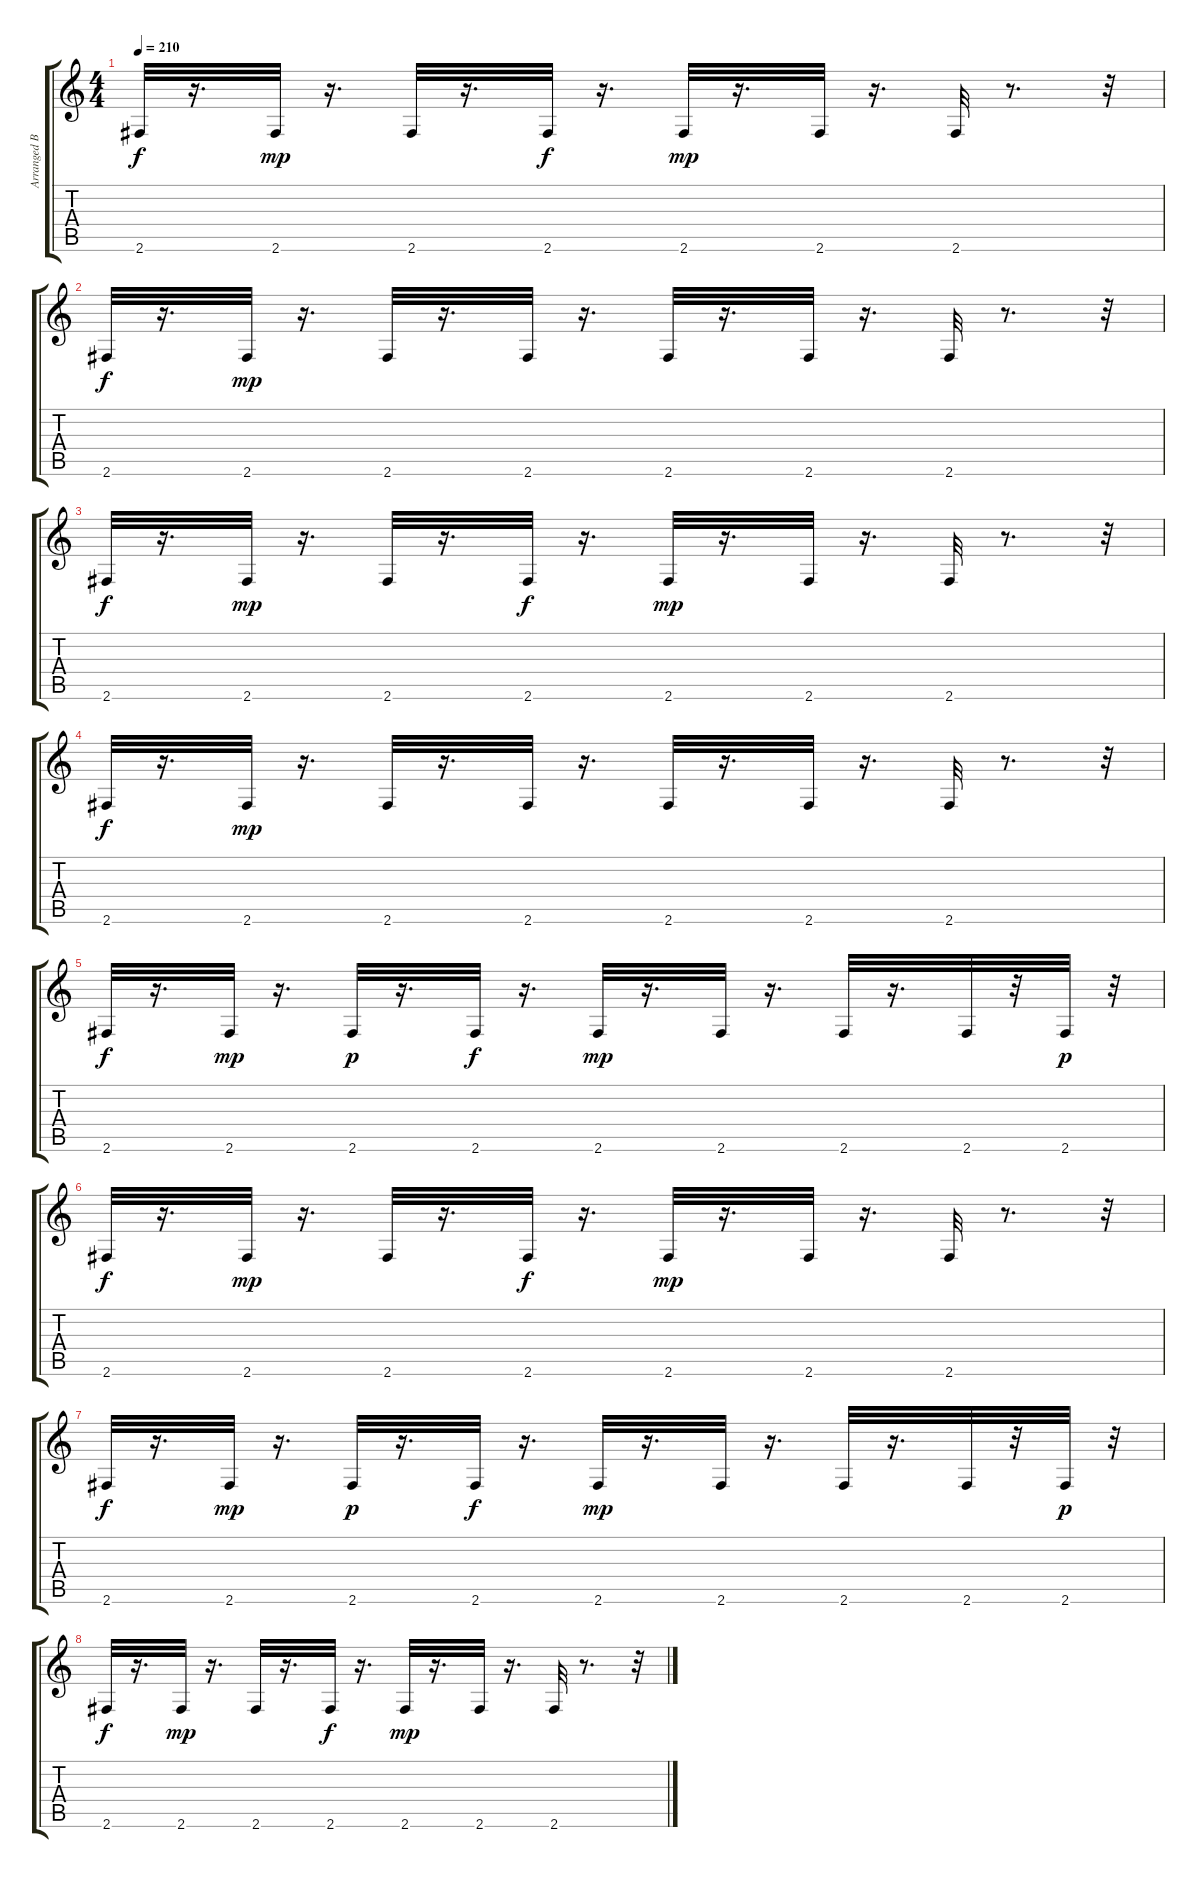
\track ("Arranged By" "Arranged B") {instrument acousticguitarnylon}
\staff {score tabs}
\tuning (E4 B3 G3 D3 A2 E2) {hide}
\ts (4 4)
\tempo 210
\clef g2
\ks c
2.6.32{dy f} r.16{d} 2.6.32{dy mp} r.16{d} 2.6.32 r.16{d} 2.6.32{dy f} r.16{d} 2.6.32{dy mp} r.16{d} 2.6.32 r.16{d} 2.6.32 r.8{d} r.32 |
2.6.32{dy f} r.16{d} 2.6.32{dy mp} r.16{d} 2.6.32 r.16{d} 2.6.32 r.16{d} 2.6.32 r.16{d} 2.6.32 r.16{d} 2.6.32 r.8{d} r.32 |
2.6.32{dy f} r.16{d} 2.6.32{dy mp} r.16{d} 2.6.32 r.16{d} 2.6.32{dy f} r.16{d} 2.6.32{dy mp} r.16{d} 2.6.32 r.16{d} 2.6.32 r.8{d} r.32 |
2.6.32{dy f} r.16{d} 2.6.32{dy mp} r.16{d} 2.6.32 r.16{d} 2.6.32 r.16{d} 2.6.32 r.16{d} 2.6.32 r.16{d} 2.6.32 r.8{d} r.32 |
2.6.32{dy f} r.16{d} 2.6.32{dy mp} r.16{d} 2.6.32{dy p} r.16{d} 2.6.32{dy f} r.16{d} 2.6.32{dy mp} r.16{d} 2.6.32 r.16{d} 2.6.32 r.16{d} 2.6.32 r.32 2.6.32{dy p} r.32 |
2.6.32{dy f} r.16{d} 2.6.32{dy mp} r.16{d} 2.6.32 r.16{d} 2.6.32{dy f} r.16{d} 2.6.32{dy mp} r.16{d} 2.6.32 r.16{d} 2.6.32 r.8{d} r.32 |
2.6.32{dy f} r.16{d} 2.6.32{dy mp} r.16{d} 2.6.32{dy p} r.16{d} 2.6.32{dy f} r.16{d} 2.6.32{dy mp} r.16{d} 2.6.32 r.16{d} 2.6.32 r.16{d} 2.6.32 r.32 2.6.32{dy p} r.32 |
2.6.32{dy f} r.16{d} 2.6.32{dy mp} r.16{d} 2.6.32 r.16{d} 2.6.32{dy f} r.16{d} 2.6.32{dy mp} r.16{d} 2.6.32 r.16{d} 2.6.32 r.8{d} r.32
